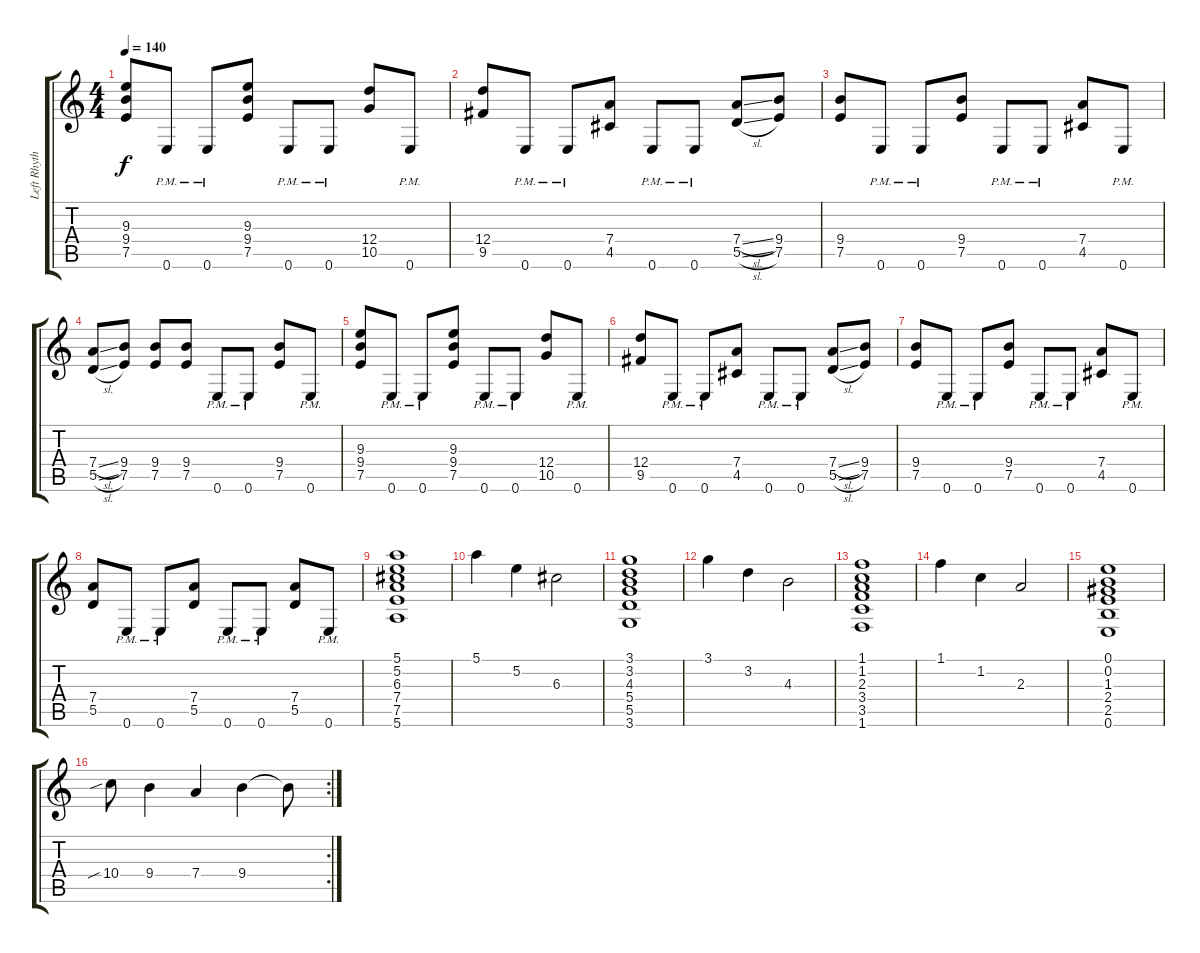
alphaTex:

\track ("Left Rhythm Guitar" "Left Rhyth") {instrument distortionguitar}
\staff {score tabs}
\tuning (E4 B3 G3 D3 A2 E2) {hide}
\ts (4 4)
\tempo 140
\clef g2
\ks c
(9.3 9.4 7.5).8{dy f} 0.6{pm}.8 0.6{pm}.8 (9.3 9.4 7.5).8 0.6{pm}.8 0.6{pm}.8 (12.4 10.5).8 0.6{pm}.8 |
(12.4 9.5).8 0.6{pm}.8 0.6{pm}.8 (7.4 4.5).8 0.6{pm}.8 0.6{pm}.8 (7.4{sl} 5.5{sl}).8 (9.4 7.5).8 |
(9.4 7.5).8 0.6{pm}.8 0.6{pm}.8 (9.4 7.5).8 0.6{pm}.8 0.6{pm}.8 (7.4 4.5).8 0.6{pm}.8 |
(7.4{sl} 5.5{sl}).8 (9.4 7.5).8 (9.4 7.5).8 (9.4 7.5).8 0.6{pm}.8 0.6{pm}.8 (9.4 7.5).8 0.6{pm}.8 |
(9.3 9.4 7.5).8 0.6{pm}.8 0.6{pm}.8 (9.3 9.4 7.5).8 0.6{pm}.8 0.6{pm}.8 (12.4 10.5).8 0.6{pm}.8 |
(12.4 9.5).8 0.6{pm}.8 0.6{pm}.8 (7.4 4.5).8 0.6{pm}.8 0.6{pm}.8 (7.4{sl} 5.5{sl}).8 (9.4 7.5).8 |
(9.4 7.5).8 0.6{pm}.8 0.6{pm}.8 (9.4 7.5).8 0.6{pm}.8 0.6{pm}.8 (7.4 4.5).8 0.6{pm}.8 |
(7.4 5.5).8 0.6{pm}.8 0.6{pm}.8 (7.4 5.5).8 0.6{pm}.8 0.6{pm}.8 (7.4 5.5).8 0.6{pm}.8 |
(5.1 5.2 6.3 7.4 7.5 5.6).1 |
5.1.4 5.2.4 6.3.2 |
(3.1 3.2 4.3 5.4 5.5 3.6).1 |
3.1.4 3.2.4 4.3.2 |
(1.1 1.2 2.3 3.4 3.5 1.6).1 |
1.1.4 1.2.4 2.3.2 |
(0.1 0.2 1.3 2.4 2.5 0.6).1 |
\rc 2
10.4{sib}.8 9.4.4 7.4.4 9.4.4 9.4{t}.8
